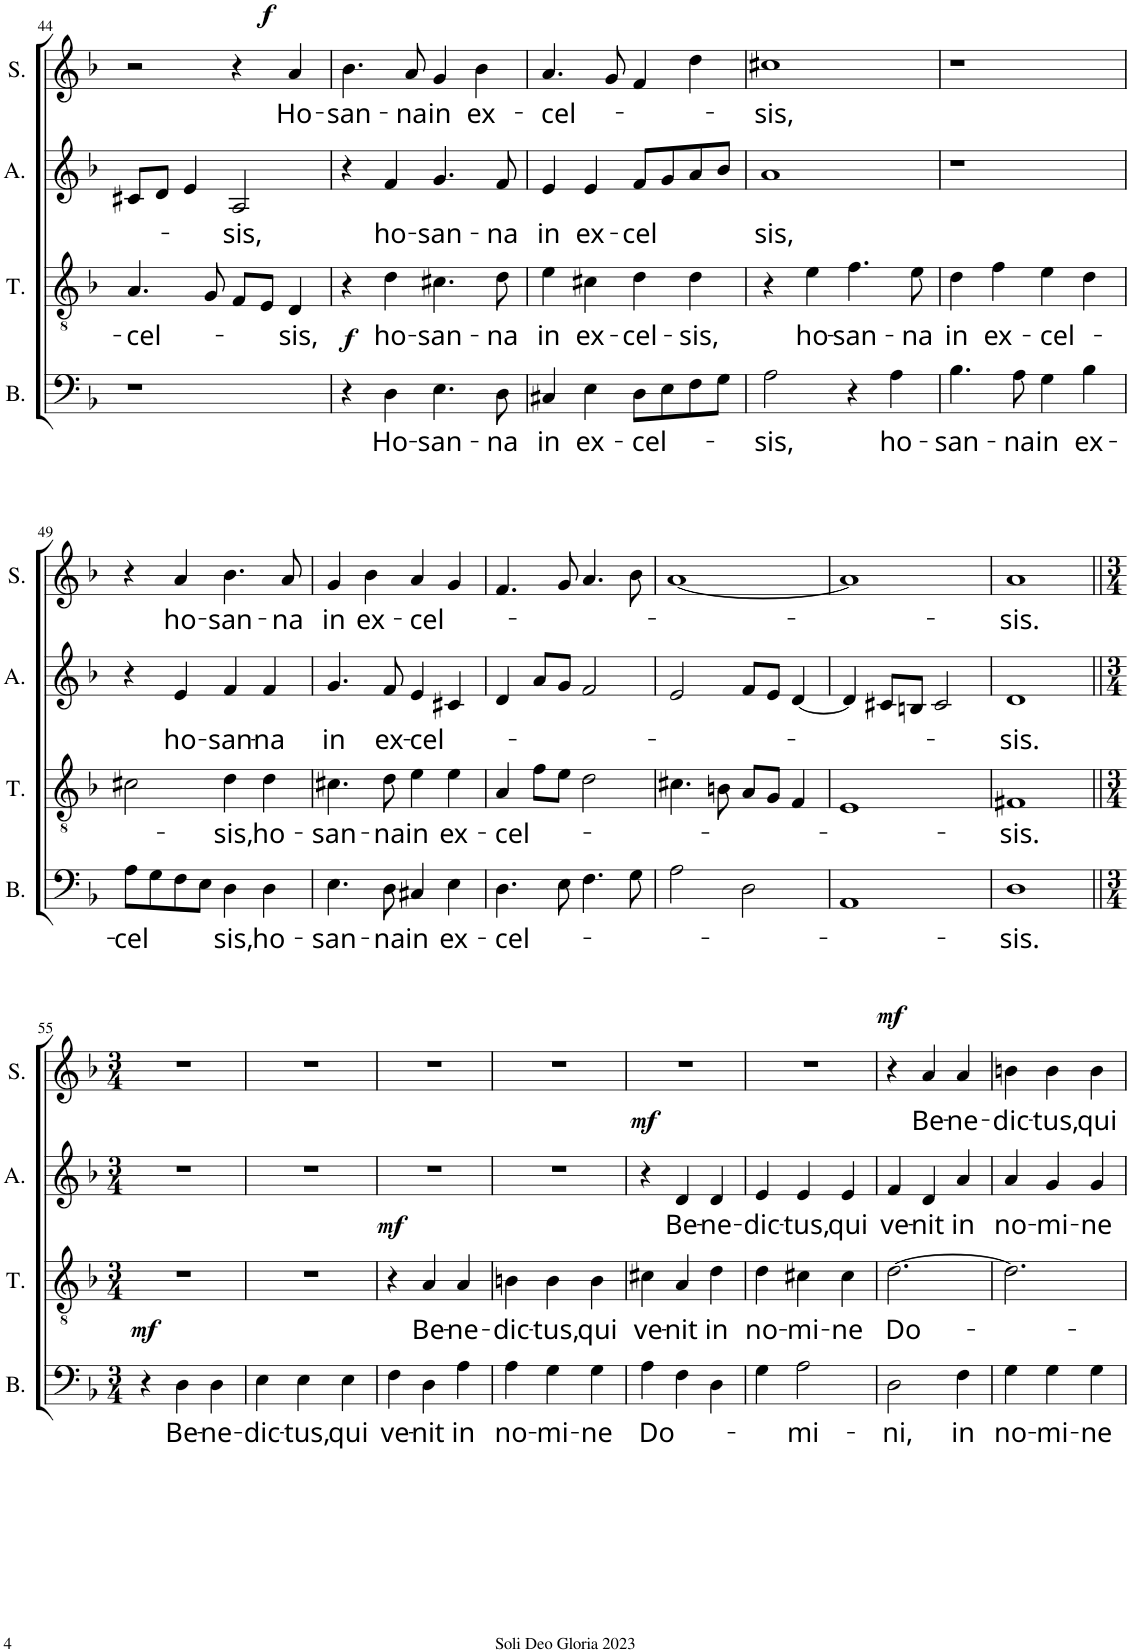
**kern	**text	**dynam	**kern	**text	**dynam	**kern	**text	**dynam	**kern	**text	**dynam
*part4	*part4	*part4	*part3	*part3	*part3	*part2	*part2	*part2	*part1	*part1	*part1
*staff4	*staff4	*staff4	*staff3	*staff3	*staff3	*staff2	*staff2	*staff2	*staff1	*staff1	*staff1
*I"Bass	*	*	*I"Tenor	*	*	*I"Alto	*	*	*I"Soprano	*	*
*I'B.	*	*	*I'T.	*	*	*I'A.	*	*	*I'S.	*	*
!!LO:PB:g=z
*clefF4	*	*	*clefGv2	*	*	*clefG2	*	*	*clefG2	*	*
*k[b-]	*	*	*k[b-]	*	*	*k[b-]	*	*	*k[b-]	*	*
*M4/4	*	*	*M4/4	*	*	*M4/4	*	*	*M4/4	*	*
=44	=44	=44	=44	=44	=44	=44	=44	=44	=44	=44	=44
!	!	!	!	!LO:LY:b	!	!	!	!	!	!	!
*	*	*	*	*	*	*	*	*	*^	*	*
1r	.	.	4.A/	-cel-	.	8c#X/L	.	.	2r	2ryy	.	.
.	.	.	.	.	.	8d/J	.	.	.	.	.	.
.	.	.	.	.	.	4e/	.	.	.	.	.	.
.	.	.	8G/	.	.	.	.	.	.	.	.	.
!	!	!	!	!	!	!	!LO:LY:b	!	!	!	!	!
.	.	.	8F/L	.	.	2A/	-sis,	.	4r	8ryy	.	.
!	!	!	!	!	!	!	!	!	!	!	!	!LO:DY:a
.	.	.	8E/J	.	.	.	.	.	.	4.ryy	.	f
!	!	!	!	!LO:LY:b	!	!	!	!	!	!	!LO:LY:b	!
.	.	.	4D/	-sis,	.	.	.	.	4a/	.	Ho-	.
=45	=45	=45	=45	=45	=45	=45	=45	=45	=45	=45	=45	=45
!	!	!LO:DY:a	!	!	!	!	!	!	!	!	!LO:LY:b	!
*	*	*	*	*	*	*	*	*	*v	*v	*	*
4r	.	f	4r	.	.	4r	.	.	4.b-\	-san-	.
!	!LO:LY:b	!	!	!LO:LY:b	!	!	!LO:LY:b	!	!	!	!
4D\	Ho-	.	4d\	ho-	.	4f/	ho-	.	.	.	.
!	!	!	!	!	!	!	!	!	!	!LO:LY:b	!
.	.	.	.	.	.	.	.	.	8a/	-na	.
!	!LO:LY:b	!	!	!LO:LY:b	!	!	!LO:LY:b	!	!	!LO:LY:b	!
4.E\	-san-	.	4.c#X\	-san-	.	4.g/	-san-	.	4g/	in	.
!	!	!	!	!	!	!	!	!	!	!LO:LY:b	!
.	.	.	.	.	.	.	.	.	4b-\	ex-	.
!	!LO:LY:b	!	!	!LO:LY:b	!	!	!LO:LY:b	!	!	!	!
8D\	-na	.	8d\	-na	.	8f/	-na	.	.	.	.
=46	=46	=46	=46	=46	=46	=46	=46	=46	=46	=46	=46
!	!LO:LY:b	!	!	!LO:LY:b	!	!	!LO:LY:b	!	!	!LO:LY:b	!
4C#X/	in	.	4e\	in	.	4e/	in	.	4.a/	-cel-	.
!	!LO:LY:b	!	!	!LO:LY:b	!	!	!LO:LY:b	!	!	!	!
4E\	ex-	.	4c#X\	ex-	.	4e/	ex-	.	.	.	.
.	.	.	.	.	.	.	.	.	8g/	.	.
!	!LO:LY:b	!	!	!LO:LY:b	!	!	!LO:LY:b	!	!	!	!
8D\L	-cel-	.	4d\	-cel-	.	8f/L	-cel	.	4f/	.	.
8E\	.	.	.	.	.	8g/	.	.	.	.	.
!	!	!	!	!LO:LY:b	!	!	!	!	!	!	!
8F\	.	.	4d\	-sis,	.	8a/	.	.	4dd\	.	.
8G\J	.	.	.	.	.	8b-/J	.	.	.	.	.
=47	=47	=47	=47	=47	=47	=47	=47	=47	=47	=47	=47
!	!LO:LY:b	!	!	!	!	!	!LO:LY:b	!	!	!LO:LY:b	!
2A\	-sis,	.	4r	.	.	1a	sis,	.	1cc#X	-sis,	.
!	!	!	!	!LO:LY:b	!	!	!	!	!	!	!
.	.	.	4e\	ho-	.	.	.	.	.	.	.
!	!	!	!	!LO:LY:b	!	!	!	!	!	!	!
4r	.	.	4.f\	-san-	.	.	.	.	.	.	.
!	!LO:LY:b	!	!	!	!	!	!	!	!	!	!
4A\	ho-	.	.	.	.	.	.	.	.	.	.
!	!	!	!	!LO:LY:b	!	!	!	!	!	!	!
.	.	.	8e\	-na	.	.	.	.	.	.	.
=48	=48	=48	=48	=48	=48	=48	=48	=48	=48	=48	=48
!	!LO:LY:b	!	!	!LO:LY:b	!	!	!	!	!	!	!
4.B-\	-san-	.	4d\	in	.	1r	.	.	1r	.	.
!	!	!	!	!LO:LY:b	!	!	!	!	!	!	!
.	.	.	4f\	ex-	.	.	.	.	.	.	.
!	!LO:LY:b	!	!	!	!	!	!	!	!	!	!
8A\	-na	.	.	.	.	.	.	.	.	.	.
!	!LO:LY:b	!	!	!LO:LY:b	!	!	!	!	!	!	!
4G\	in	.	4e\	-cel-	.	.	.	.	.	.	.
!	!LO:LY:b	!	!	!	!	!	!	!	!	!	!
4B-\	ex-	.	4d\	.	.	.	.	.	.	.	.
!!LO:LB:g=z
=49	=49	=49	=49	=49	=49	=49	=49	=49	=49	=49	=49
!	!LO:LY:b	!	!	!	!	!	!	!	!	!	!
8A\L	-cel	.	2c#X\	.	.	4r	.	.	4r	.	.
8G\	.	.	.	.	.	.	.	.	.	.	.
!	!	!	!	!	!	!	!LO:LY:b	!	!	!LO:LY:b	!
8F\	.	.	.	.	.	4e/	ho-	.	4a/	ho-	.
8E\J	.	.	.	.	.	.	.	.	.	.	.
!	!LO:LY:b	!	!	!LO:LY:b	!	!	!LO:LY:b	!	!	!LO:LY:b	!
4D\	sis,	.	4d\	-sis,	.	4f/	-san-	.	4.b-\	-san-	.
!	!LO:LY:b	!	!	!LO:LY:b	!	!	!LO:LY:b	!	!	!	!
4D\	ho-	.	4d\	ho-	.	4f/	-na	.	.	.	.
!	!	!	!	!	!	!	!	!	!	!LO:LY:b	!
.	.	.	.	.	.	.	.	.	8a/	-na	.
=50	=50	=50	=50	=50	=50	=50	=50	=50	=50	=50	=50
!	!LO:LY:b	!	!	!LO:LY:b	!	!	!LO:LY:b	!	!	!LO:LY:b	!
4.E\	-san-	.	4.c#X\	-san-	.	4.g/	in	.	4g/	in	.
!	!	!	!	!	!	!	!	!	!	!LO:LY:b	!
.	.	.	.	.	.	.	.	.	4b-\	ex-	.
!	!LO:LY:b	!	!	!LO:LY:b	!	!	!LO:LY:b	!	!	!	!
8D\	-na	.	8d\	-na	.	8f/	ex-	.	.	.	.
!	!LO:LY:b	!	!	!LO:LY:b	!	!	!LO:LY:b	!	!	!LO:LY:b	!
4C#X/	in	.	4e\	in	.	4e/	-cel-	.	4a/	-cel-	.
!	!LO:LY:b	!	!	!LO:LY:b	!	!	!	!	!	!	!
4E\	ex-	.	4e\	ex-	.	4c#X/	.	.	4g/	.	.
=51	=51	=51	=51	=51	=51	=51	=51	=51	=51	=51	=51
!	!LO:LY:b	!	!	!LO:LY:b	!	!	!	!	!	!	!
4.D\	-cel-	.	4A/	-cel-	.	4d/	.	.	4.f/	.	.
.	.	.	8f\L	.	.	8a/L	.	.	.	.	.
8E\	.	.	8e\J	.	.	8g/J	.	.	8g/	.	.
4.F\	.	.	2d\	.	.	2f/	.	.	4.a/	.	.
8G\	.	.	.	.	.	.	.	.	8b-\	.	.
=52	=52	=52	=52	=52	=52	=52	=52	=52	=52	=52	=52
2A\	.	.	4.c#X\	.	.	2e/	.	.	[1a	.	.
.	.	.	8Bn\	.	.	.	.	.	.	.	.
2D\	.	.	8A/L	.	.	8f/L	.	.	.	.	.
.	.	.	8G/J	.	.	8e/J	.	.	.	.	.
.	.	.	4F/	.	.	[4d/	.	.	.	.	.
=53	=53	=53	=53	=53	=53	=53	=53	=53	=53	=53	=53
1AA	.	.	1E	.	.	4d/]	.	.	1a]	.	.
.	.	.	.	.	.	8c#X/L	.	.	.	.	.
.	.	.	.	.	.	8Bn/J	.	.	.	.	.
.	.	.	.	.	.	2c#/	.	.	.	.	.
=54	=54	=54	=54	=54	=54	=54	=54	=54	=54	=54	=54
!	!LO:LY:b	!	!	!LO:LY:b	!	!	!LO:LY:b	!	!	!LO:LY:b	!
1D	-sis.	.	1F#X	-sis.	.	1d	-sis.	.	1a	-sis.	.
!!LO:LB:g=z
=55||	=55||	=55||	=55||	=55||	=55||	=55||	=55||	=55||	=55||	=55||	=55||
*M3/4	*	*	*M3/4	*	*	*M3/4	*	*	*M3/4	*	*
!	!	!LO:DY:a	!	!	!	!	!	!	!	!	!
4r	.	mf	2.r	.	.	2.r	.	.	2.r	.	.
!	!LO:LY:b	!	!	!	!	!	!	!	!	!	!
4D\	Be-	.	.	.	.	.	.	.	.	.	.
!	!LO:LY:b	!	!	!	!	!	!	!	!	!	!
4D\	-ne-	.	.	.	.	.	.	.	.	.	.
=56	=56	=56	=56	=56	=56	=56	=56	=56	=56	=56	=56
!	!LO:LY:b	!	!	!	!	!	!	!	!	!	!
4E\	-dic-	.	2.r	.	.	2.r	.	.	2.r	.	.
!	!LO:LY:b	!	!	!	!	!	!	!	!	!	!
4E\	-tus,	.	.	.	.	.	.	.	.	.	.
!	!LO:LY:b	!	!	!	!	!	!	!	!	!	!
4E\	qui	.	.	.	.	.	.	.	.	.	.
=57	=57	=57	=57	=57	=57	=57	=57	=57	=57	=57	=57
!	!LO:LY:b	!	!	!	!LO:DY:a	!	!	!	!	!	!
4F\	ve-	.	4r	.	mf	2.r	.	.	2.r	.	.
!	!LO:LY:b	!	!	!LO:LY:b	!	!	!	!	!	!	!
4D\	-nit	.	4A/	Be-	.	.	.	.	.	.	.
!	!LO:LY:b	!	!	!LO:LY:b	!	!	!	!	!	!	!
4A\	in	.	4A/	-ne-	.	.	.	.	.	.	.
=58	=58	=58	=58	=58	=58	=58	=58	=58	=58	=58	=58
!	!LO:LY:b	!	!	!LO:LY:b	!	!	!	!	!	!	!
4A\	no-	.	4Bn\	-dic-	.	2.r	.	.	2.r	.	.
!	!LO:LY:b	!	!	!LO:LY:b	!	!	!	!	!	!	!
4G\	-mi-	.	4B\	-tus,	.	.	.	.	.	.	.
!	!LO:LY:b	!	!	!LO:LY:b	!	!	!	!	!	!	!
4G\	-ne	.	4B\	qui	.	.	.	.	.	.	.
=59	=59	=59	=59	=59	=59	=59	=59	=59	=59	=59	=59
!	!LO:LY:b	!	!	!LO:LY:b	!	!	!	!LO:DY:a	!	!	!
4A\	Do-	.	4c#X\	ve-	.	4r	.	mf	2.r	.	.
!	!	!	!	!LO:LY:b	!	!	!LO:LY:b	!	!	!	!
4F\	.	.	4A/	-nit	.	4d/	Be-	.	.	.	.
!	!	!	!	!LO:LY:b	!	!	!LO:LY:b	!	!	!	!
4D\	.	.	4d\	in	.	4d/	-ne-	.	.	.	.
=60	=60	=60	=60	=60	=60	=60	=60	=60	=60	=60	=60
!	!	!	!	!LO:LY:b	!	!	!LO:LY:b	!	!	!	!
4G\	.	.	4d\	no-	.	4e/	-dic-	.	2.r	.	.
!	!LO:LY:b	!	!	!LO:LY:b	!	!	!LO:LY:b	!	!	!	!
2A\	-mi-	.	4c#X\	-mi-	.	4e/	-tus,	.	.	.	.
!	!	!	!	!LO:LY:b	!	!	!LO:LY:b	!	!	!	!
.	.	.	4c#\	-ne	.	4e/	qui	.	.	.	.
=61	=61	=61	=61	=61	=61	=61	=61	=61	=61	=61	=61
!	!LO:LY:b	!	!	!LO:LY:b	!	!	!LO:LY:b	!	!	!	!LO:DY:a
2D\	-ni,	.	[2.d\	Do-	.	4f/	ve-	.	4r	.	mf
!	!	!	!	!	!	!	!LO:LY:b	!	!	!LO:LY:b	!
.	.	.	.	.	.	4d/	-nit	.	4a/	Be-	.
!	!LO:LY:b	!	!	!	!	!	!LO:LY:b	!	!	!LO:LY:b	!
4F\	in	.	.	.	.	4a/	in	.	4a/	-ne-	.
=62	=62	=62	=62	=62	=62	=62	=62	=62	=62	=62	=62
!	!LO:LY:b	!	!	!	!	!	!LO:LY:b	!	!	!LO:LY:b	!
4G\	no-	.	2.d\]	.	.	4a/	no-	.	4bn\	-dic-	.
!	!LO:LY:b	!	!	!	!	!	!LO:LY:b	!	!	!LO:LY:b	!
4G\	-mi-	.	.	.	.	4g/	-mi-	.	4b\	-tus,	.
!	!LO:LY:b	!	!	!	!	!	!LO:LY:b	!	!	!LO:LY:b	!
4G\	-ne	.	.	.	.	4g/	-ne	.	4b\	qui	.
=	=	=	=	=	=	=	=	=	=	=	=
*-	*-	*-	*-	*-	*-	*-	*-	*-	*-	*-	*-
